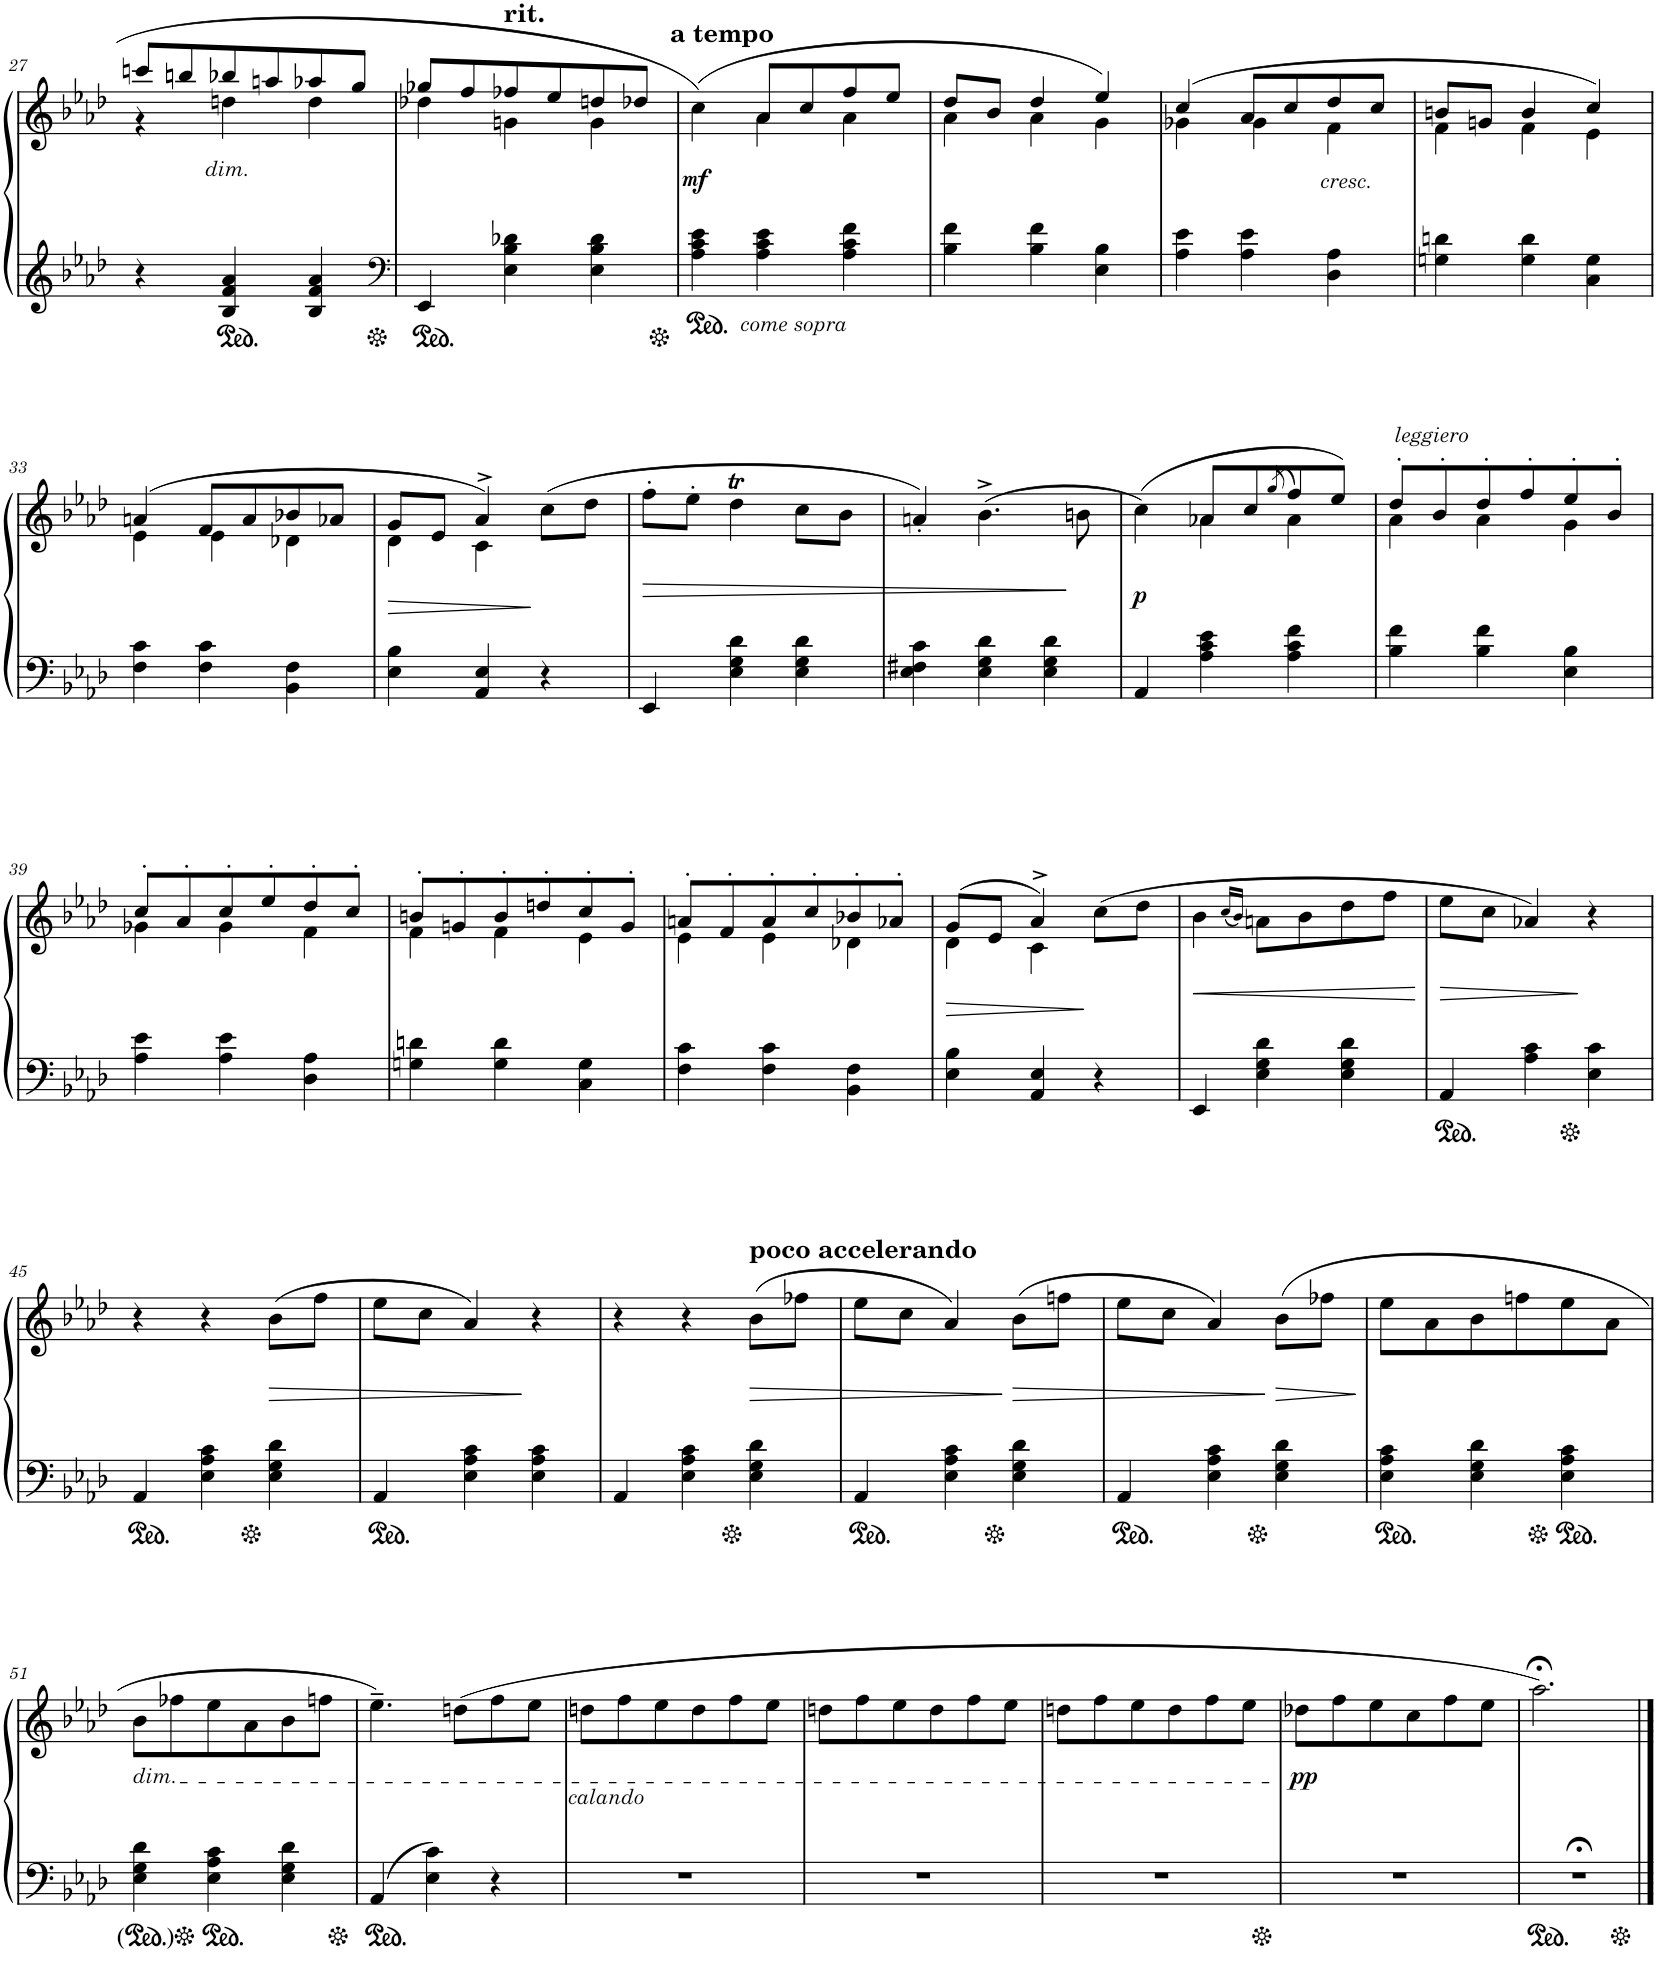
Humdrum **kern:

**kern	**kern	**dynam
*part1	*part1	*part1
*staff2	*staff1	*staff1/2
*I"Piano	*	*
*I'Pno.	*	*
!!LO:PB:g=z
*clefG2	*clefG2	*
*k[b-e-a-d-]	*k[b-e-a-d-]	*
*M3/4	*M3/4	*
=27	=27	=27
*	*^	*
4r	8cccn/L	4r	.
.	8bbn/	.	.
!	!LO:TX:b:i:t=dim.	!	!
4B-/ 4f/ 4a-/	8bb-X/	4ddn\	.
.	8aan/	.	.
4B-/ 4f/ 4a-/	8aa-X/	4dd\	.
.	8gg/J	.	.
=28	=28	=28	=28
*clefF4	*	*	*
4EE-/	8gg-X/L	4dd-X\	.
.	8ff/	.	.
!	!LO:TX:a:B:t=rit.	!	!
4E-\ 4B-\ 4d-X\	8ff-X/	4gn\	.
.	8ee-/	.	.
4E-\ 4B-\ 4d-\	8ddn/	4g\	.
.	8dd-X/J	.	.
=29	=29	=29	=29
!	!LO:TX:a:B:t=a tempo	!	!
!LO:TX:b:i:t=come sopra	!	!	!
!	!	!	!LO:DY:b
4A-\ 4c\ 4e-\	(4cc\	4ryy	mf
4A-\ 4c\ 4e-\	8a-/L	4a-\	.
.	8cc/	.	.
4A-\ 4c\ 4f\	8ff/	4a-\	.
.	8ee-/J	.	.
=30	=30	=30	=30
4B-\ 4f\	8dd-/L	4a-\	.
.	8b-/J	.	.
4B-\ 4f\	4dd-/	4a-\	.
4E-\ 4B-\	4ee-/)	4g\	.
=31	=31	=31	=31
4A-\ 4e-\	(4cc/	4g-X\	.
4A-\ 4e-\	8a-/L	4g-\	.
.	8cc/	.	.
!	!LO:TX:b:i:t=cresc.	!	!
4D-\ 4A-\	8dd-/	4f\	.
.	8cc/J	.	.
=32	=32	=32	=32
4Gn\ 4dn\	8bn/L	4f\	.
.	8gn/J	.	.
4G\ 4d\	4b/	4f\	.
4C\ 4G\	4cc/)	4e-\	.
!!LO:LB:g=z	!!
=33	=33	=33	=33
4F\ 4c\	(4an/	4e-\	.
4F\ 4c\	8f/L	4e-\	.
.	8a/	.	.
4BB-\ 4F\	8b-X/	4d-X\	.
.	8a-X/J	.	.
=34	=34	=34	=34
!	!	!	!LO:HP:b
4E-\ 4B-\	8g/L	4d-\	>
.	8e-/J	.	.
4AA-/ 4E-/	4a-^/)	4c\	.
4r	(>8cc\L	4ryy	]
.	8dd-\J	.	.
*	*v	*v	*
=35	=35	=35
!	!	!LO:HP:b
4EE-/	8ff'\L	>
.	8ee-'\J	.
4E-\ 4G\ 4d-\	4dd-T\	.
4E-\ 4G\ 4d-\	8cc\L	.
.	8b-\J	.
=36	=36	=36
4E-\ 4F#X\ 4c\	4an'/)	.
4E-\ 4G\ 4d-\	(4.b-^\	.
4E-\ 4G\ 4d-\	.	.
.	8bn\	]
=37	=37	=37
*	*^	*
!	!	!	!LO:DY:b
4AA-/	(4cc\)	4ryy	p
4A-\ 4c\ 4e-\	8a-X/L	4a-X\	.
.	8cc/	.	.
.	(8qgg/	.	.
4A-\ 4c\ 4f\	8ff/)	4a-\	.
.	8ee-/J)	.	.
=38	=38	=38	=38
!	!LO:TX:a:i:t=leggiero	!	!
4B-\ 4f\	8dd-'/L	4a-\	.
.	8b-'/	.	.
4B-\ 4f\	8dd-'/	4a-\	.
.	8ff'/	.	.
4E-\ 4B-\	8ee-'/	4g\	.
.	8b-'/J	.	.
!!LO:LB:g=z	!!
=39	=39	=39	=39
4A-\ 4e-\	8cc'/L	4g-X\	.
.	8a-'/	.	.
4A-\ 4e-\	8cc'/	4g-\	.
.	8ee-'/	.	.
4D-\ 4A-\	8dd-'/	4f\	.
.	8cc'/J	.	.
=40	=40	=40	=40
4Gn\ 4dn\	8bn'/L	4f\	.
.	8gn'/	.	.
4G\ 4d\	8b'/	4f\	.
.	8ddn'/	.	.
4C\ 4G\	8cc'/	4e-\	.
.	8g'/J	.	.
=41	=41	=41	=41
4F\ 4c\	8an'/L	4e-\	.
.	8f'/	.	.
4F\ 4c\	8a'/	4e-\	.
.	8cc'/	.	.
4BB-\ 4F\	8b-X'/	4d-X\	.
.	8a-X'/J	.	.
=42	=42	=42	=42
!	!	!	!LO:HP:b
4E-\ 4B-\	(8g/L	4d-\	>
.	8e-/J	.	.
4AA-/ 4E-/	4a-^/)	4c\	.
4r	(>8cc\L	4ryy	]
.	8dd-\J	.	.
*	*v	*v	*
=43	=43	=43
!	!	!LO:HP:b
4EE-/	4b-\	<
.	(16qcc/LL	.
.	16qb-/JJ)	.
4E-\ 4G\ 4d-\	8an\L	.
.	8b-\	.
4E-\ 4G\ 4d-\	8dd-\	.
.	8ff\J	.
.	.	[
=44	=44	=44
!	!	!LO:HP:b
4AA-/	8ee-\L	>
.	8cc\J	.
4A-\ 4c\	4a-X/)	.
4E-\ 4c\	4r	]
!!LO:LB:g=z
=45	=45	=45
4AA-/	4r	.
4E-\ 4A-\ 4c\	4r	.
!	!	!LO:HP:b
4E-\ 4G\ 4d-\	(8b-\L	>
.	8ff\J	.
=46	=46	=46
4AA-/	8ee-\L	.
.	8cc\J	.
4E-\ 4A-\ 4c\	4a-/)	.
4E-\ 4A-\ 4c\	4r	]
=47	=47	=47
4AA-/	4r	.
4E-\ 4A-\ 4c\	4r	.
!	!LO:TX:a:B:t=poco accelerando	!
!	!	!LO:HP:b
4E-\ 4G\ 4d-\	(8b-\L	>
.	8ff-X\J	.
=48	=48	=48
4AA-/	8ee-\L	.
.	8cc\J	.
4E-\ 4A-\ 4c\	4a-/)	.
!	!	!LO:HP:n=1:b
4E-\ 4G\ 4d-\	(8b-\L	] >
.	8ffn\J	.
=49	=49	=49
4AA-/	8ee-\L	.
.	8cc\J	.
4E-\ 4A-\ 4c\	4a-/)	.
!	!	!LO:HP:n=1:b
4E-\ 4G\ 4d-\	(8b-\L	] >
.	8ff-X\J	.
.	.	]
=50	=50	=50
4E-\ 4A-\ 4c\	8ee-\L	.
.	8a-\	.
4E-\ 4G\ 4d-\	8b-\	.
.	8ffn\	.
4E-\ 4A-\ 4c\	8ee-\	.
.	8a-\J	.
!!LO:LB:g=z
=51	=51	=51
!	!LO:TX:b:i:t=dim.	!
4E-\ 4G\ 4d-\	8b-\L	.
.	8ff-X\	.
4E-\ 4A-\ 4c\	8ee-\	.
.	8a-\	.
4E-\ 4G\ 4d-\	8b-\	.
.	8ffn\J	.
=52	=52	=52
4AA-/	4.ee-~\)	.
4E-\ 4c\	.	.
.	(8ddn\L	.
4r	8ff\	.
.	8ee-\J	.
=53	=53	=53
!	!LO:TX:b:i:t=calando	!
2.r	8ddn\L	.
.	8ff\	.
.	8ee-\	.
.	8dd\	.
.	8ff\	.
.	8ee-\J	.
=54	=54	=54
2.r	8ddn\L	.
.	8ff\	.
.	8ee-\	.
.	8dd\	.
.	8ff\	.
.	8ee-\J	.
=55	=55	=55
2.r	8ddn\L	.
.	8ff\	.
.	8ee-\	.
.	8dd\	.
.	8ff\	.
.	8ee-\J	.
=56	=56	=56
!	!	!LO:DY:b
2.r	8dd-X\L	pp
.	8ff\	.
.	8ee-\	.
.	8cc\	.
.	8ff\	.
.	8ee-\J	.
=57	=57	=57
2.r;<	2.aa-;<\)	.
==	==	==
*-	*-	*-
